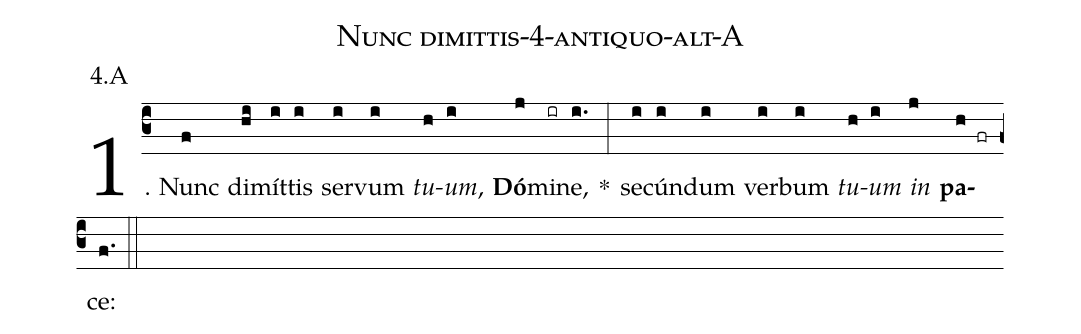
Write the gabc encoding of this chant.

name: Nunc dimittis-4-antiquo-alt-A;
annotation: 4.A;
%%
(c3)1. Nunc(f) di(hi)mít(i)tis(i) ser(i)vum(i) <i>tu</i>(h)<i>um</i>,(i) <b>Dó</b>(j)mi(ir)ne,(i.) *(:) se(i)cún(i)dum(i) ver(i)bum(i) <i>tu</i>(h)<i>um</i>(i) <i>in</i>(j) <b>pa</b>(h fr)ce:(f.) (::)
